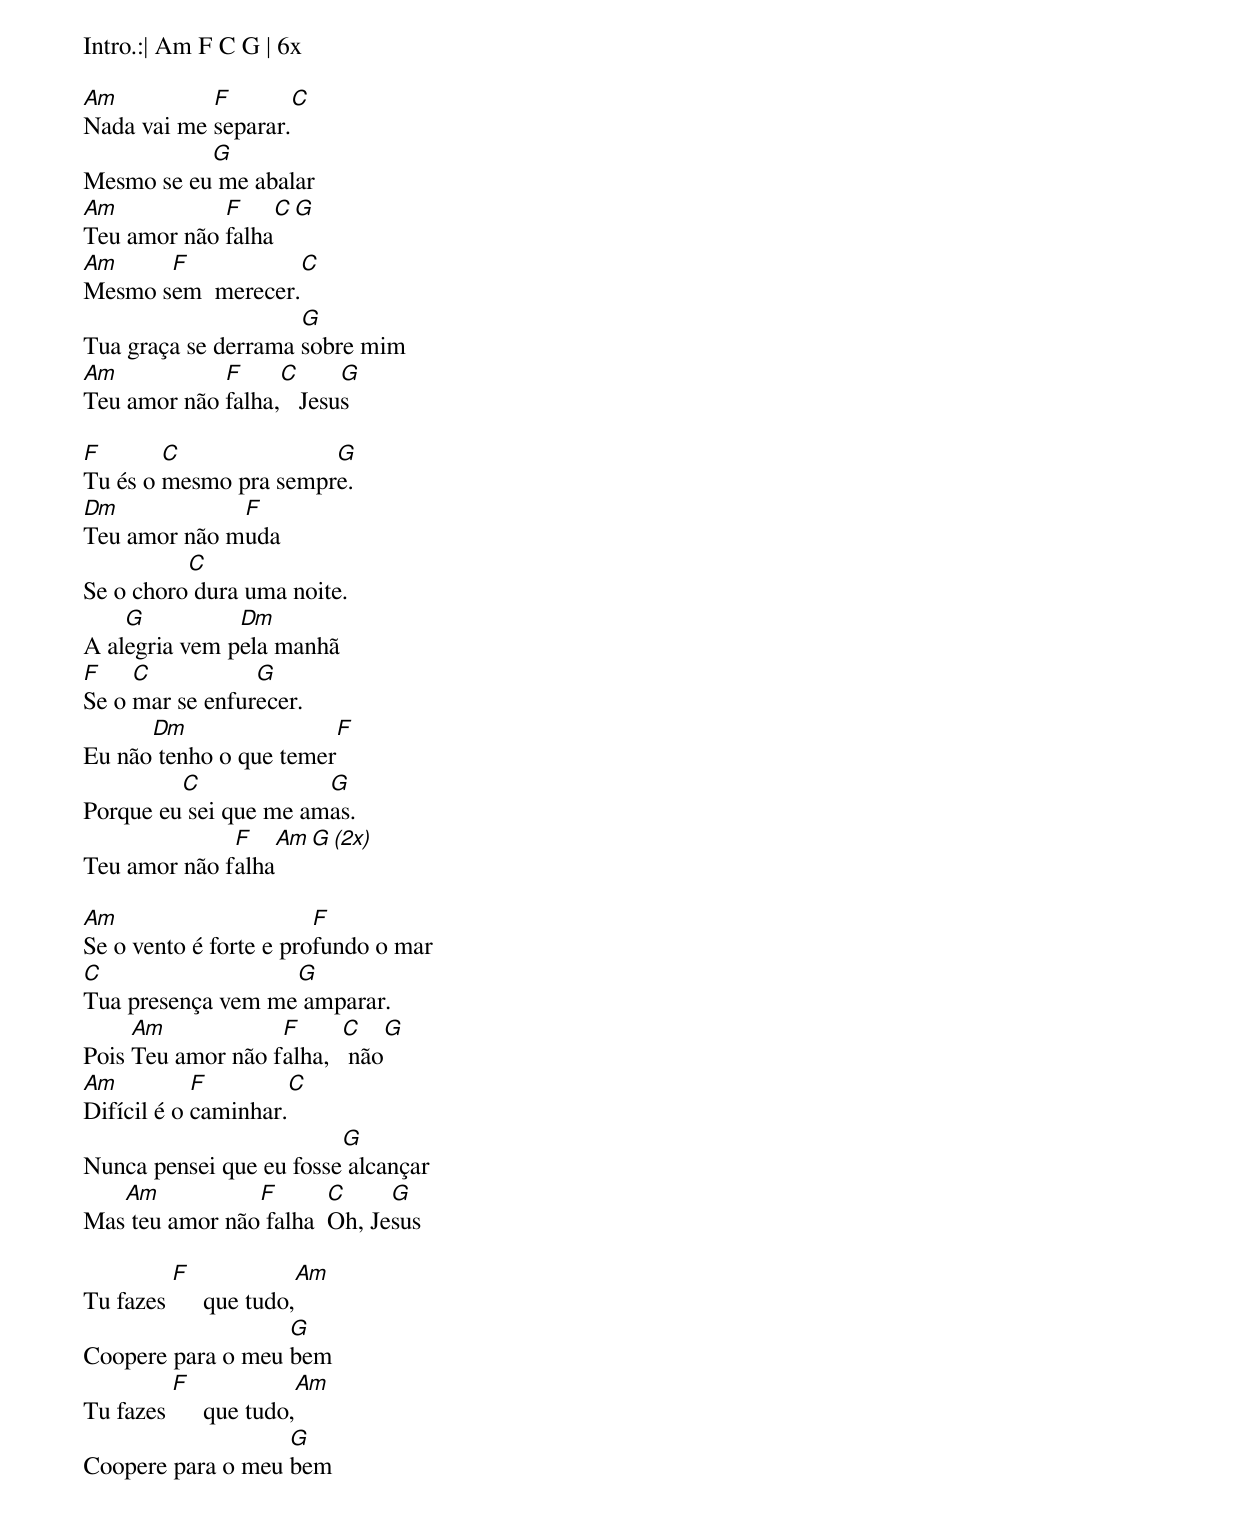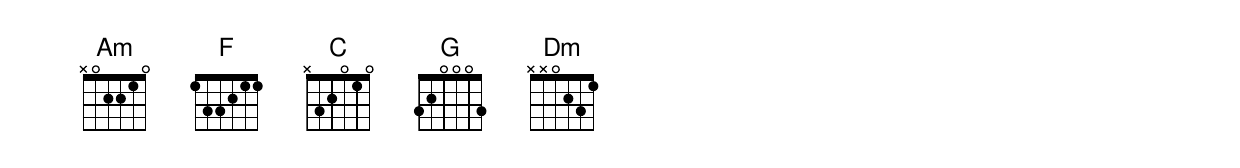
Intro.:| Am F C G | 6x

Am          F       C
Nada vai me separar.
           G
Mesmo se eu me abalar
Am           F     C  G
Teu amor não falha
Am     F           C
Mesmo sem  merecer.
                     G
Tua graça se derrama sobre mim
Am           F     C      G
Teu amor não falha,   Jesus

F       C              G
Tu és o mesmo pra sempre.
Dm            F
Teu amor não muda
          C
Se o choro dura uma noite.
    G          Dm
A alegria vem pela manhã
F    C           G
Se o mar se enfurecer.
      Dm                F
Eu não tenho o que temer
         C             G
Porque eu sei que me amas.
              F     Am  G (2x)
Teu amor não falha

Am                      F
Se o vento é forte e profundo o mar
C                  G
Tua presença vem me amparar.
     Am            F      C    G
Pois Teu amor não falha,   não
Am          F        C
Difícil é o caminhar.
                         G
Nunca pensei que eu fosse alcançar
   Am           F       C     G
Mas teu amor não falha  Oh, Jesus

         F             Am
Tu fazes      que tudo,
                   G
Coopere para o meu bem
         F             Am
Tu fazes      que tudo,
                   G
Coopere para o meu bem
